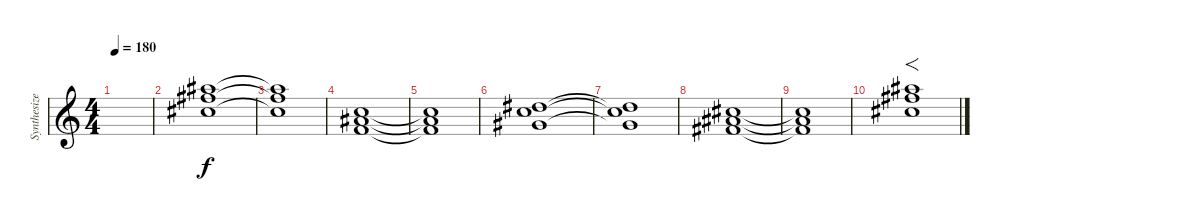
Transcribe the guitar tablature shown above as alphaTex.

\track ("Synthesizer (Staff 1)" "Synthesize") {instrument lead7fifths}
\staff {score}
\tuning (E4 B3 G3 D3 A2 E2 B1) {hide}
\ts (4 4)
\tempo 180
\clef g2
\ks c
|
(9.1 19.2 27.3).1 |
(9.1{t} 19.2{t} 27.3{t}).1 |
(1.1 11.2 17.3).1 |
(1.1{t} 11.2{t} 17.3{t}).1 |
(4.1 13.2 20.3).1 |
(4.1{t} 13.2{t} 20.3{t}).1 |
(2.1 11.2 18.3).1 |
(2.1{t} 11.2{t} 18.3{t}).1 |
(9.1 19.2 27.3).1{f}
